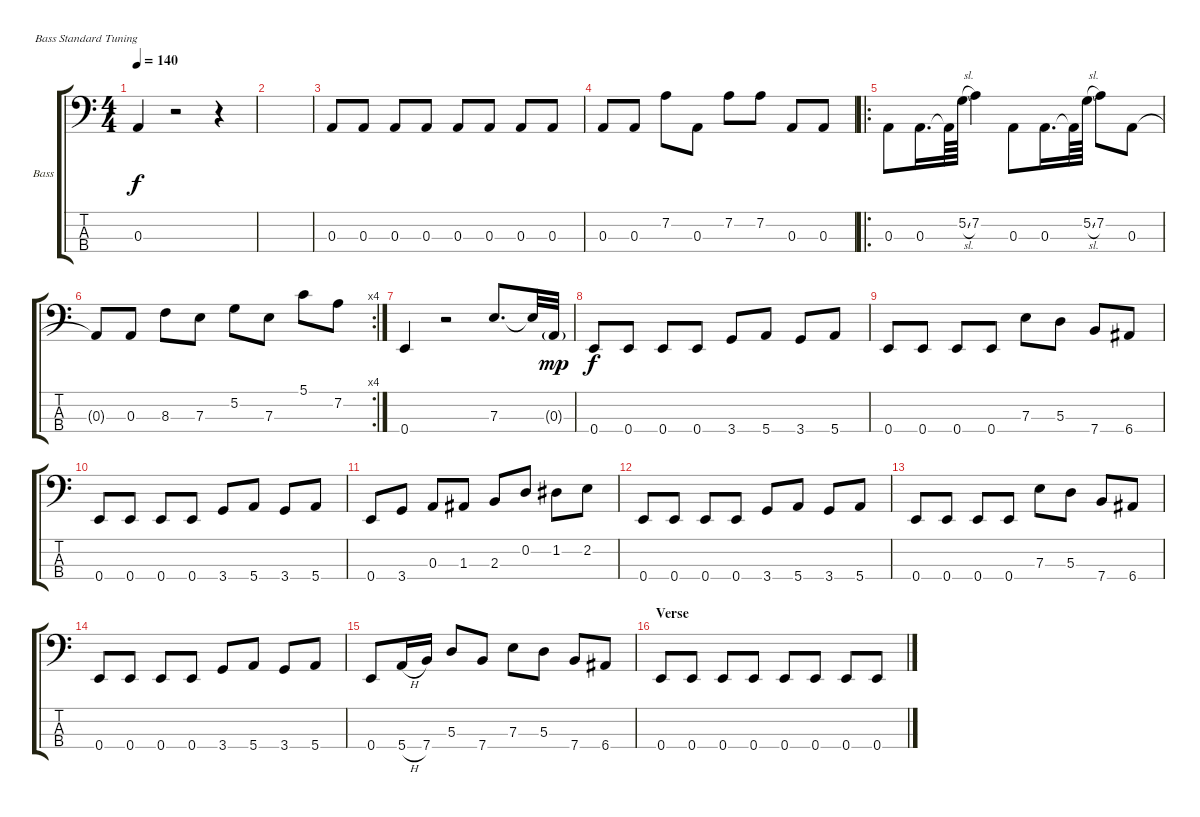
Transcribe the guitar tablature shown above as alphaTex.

\defaultSystemsLayout 4
\bracketExtendMode groupsimilarinstruments
\firstSystemTrackNameOrientation horizontal
\otherSystemsTrackNameOrientation horizontal
\track ("Bass" "Bass") {instrument electricbasspick}
\staff {score tabs}
\tuning (G2 D2 A1 E1)
\ts (4 4)
\tempo 140
\clef f4
\scale
0.333333
\ks c
0.3.4{dy f} r.2 r.4 |
\scale
0.333333 |
\scale
0.333333 0.3.8 0.3.8 0.3.8 0.3.8 0.3.8 0.3.8 0.3.8 0.3.8 |
\scale
0.333333 0.3.8 0.3.8 7.2.8 0.3.8 7.2.8 7.2.8 0.3.8 0.3.8 |
\ro
\scale
0.333333 0.3.8 0.3.16{d} 0.3{t}.64 5.2{sl}.64 7.2.4 0.3.8 0.3.16{d} 0.3{t}.64 5.2{sl}.64 7.2.8 0.3.8 |
\rc 4
\scale
0.333333 0.3{t}.8 0.3.8 8.3.8 7.3.8 5.2.8 7.3.8 5.1.8 7.2.8 |
\scale
0.333333 0.4.4 r.2 7.3.8{d} 7.3{t}.32 0.3{g}.32{dy mp} |
\scale
0.333333 0.4.8{dy f} 0.4.8 0.4.8 0.4.8 3.4.8 5.4.8 3.4.8 5.4.8 |
\scale
0.333333 0.4.8 0.4.8 0.4.8 0.4.8 7.3.8 5.3.8 7.4.8 6.4.8 |
\scale
0.333333 0.4.8 0.4.8 0.4.8 0.4.8 3.4.8 5.4.8 3.4.8 5.4.8 |
\scale
0.333333 0.4.8 3.4.8 0.3.8 1.3.8 2.3.8 0.2.8 1.2.8 2.2.8 |
\scale
0.333333 0.4.8 0.4.8 0.4.8 0.4.8 3.4.8 5.4.8 3.4.8 5.4.8 |
\scale
0.333333 0.4.8 0.4.8 0.4.8 0.4.8 7.3.8 5.3.8 7.4.8 6.4.8 |
\scale
0.333333 0.4.8 0.4.8 0.4.8 0.4.8 3.4.8 5.4.8 3.4.8 5.4.8 |
\scale
0.333333 0.4.8 5.4{h}.16 7.4.16 5.3.8 7.4.8 7.3.8 5.3.8 7.4.8 6.4.8 |
\section ("" "Verse")
\scale
0.333333 0.4.8 0.4.8 0.4.8 0.4.8 0.4.8 0.4.8 0.4.8 0.4.8
